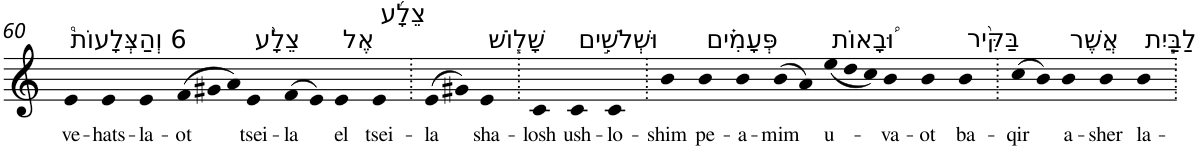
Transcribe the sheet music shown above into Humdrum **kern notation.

**kern	**text
*part1	*part1
*staff1	*staff1
*I"Piano	*
*I'Pno	*
!!LO:PB:g=z
*clefG2	*
*k[]	*
=60	=60
!LO:TX:a:t=6 וְהַצְּלָעוֹת֩	!
!	!LO:LY:b
4e	ve-
!	!LO:LY:b
4e	-hats-
!	!LO:LY:b
4e	-la-
*Xtuplet	*
!	!LO:LY:b
(>12f	-ot
12g#X	.
12a)	.
!LO:TX:a:t=צֵלָ֨ע	!
!	!LO:LY:b
4e	tsei-
!	!LO:LY:b
(>8f	-la
8e)	.
!LO:TX:a:t=אֶל	!
!	!LO:LY:b
4e	el
!LO:TX:a:t=צֵלָ֜ע	!
!	!LO:LY:b
4e	tsei-
=61.	=61.
!	!LO:LY:b
(>8e	-la
8g#X)	.
!LO:TX:a:t=שָׁל֧וֹשׁ	!
!	!LO:LY:b
4e	sha-
=62.	=62.
!	!LO:LY:b
4c	-losh
!LO:TX:a:t=וּשְׁלֹשִׁ֣ים	!
!	!LO:LY:b
4c	ush-
!	!LO:LY:b
4c	-lo-
=63.	=63.
!	!LO:LY:b
4b	-shim
!LO:TX:a:t=פְּעָמִ֗ים	!
!	!LO:LY:b
4b	pe-
!	!LO:LY:b
4b	-a-
!	!LO:LY:b
(>8b	-mim
8a)	.
!LO:TX:a:t=וּ֠בָאוֹת	!
!	!LO:LY:b
(<12ee	u-
12dd	.
12cc)	.
!	!LO:LY:b
4b	-va-
!	!LO:LY:b
4b	-ot
!LO:TX:a:t=בַּקִּ֨יר	!
!	!LO:LY:b
4b	ba-
=64.	=64.
!	!LO:LY:b
(>8cc	-qir
8b)	.
!LO:TX:a:t=אֲשֶׁר	!
!	!LO:LY:b
4b	a-
!	!LO:LY:b
4b	-sher
!LO:TX:a:t=לַבַּ֧יִת	!
!	!LO:LY:b
4b	la-
=.	=.
*-	*-
